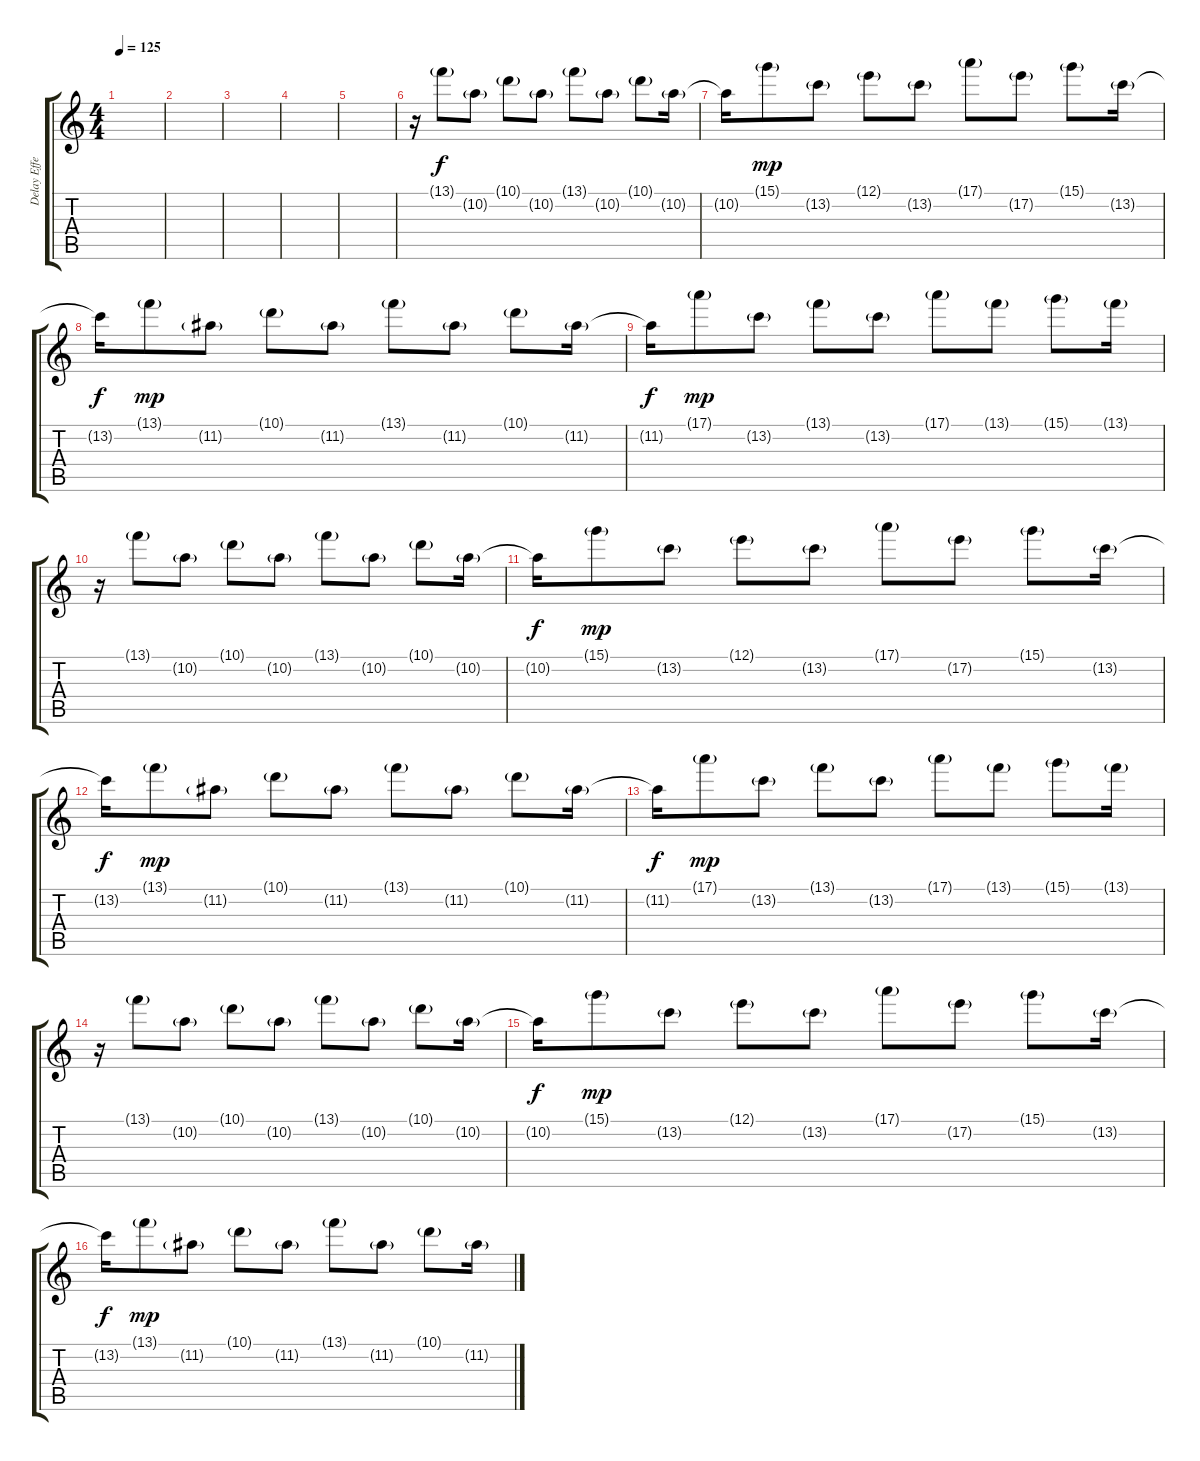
\track ("Delay Effect" "Delay Effe") {instrument overdrivenguitar}
\staff {score tabs}
\tuning (E4 B3 G3 D3 A2 E2) {hide}
\ts (4 4)
\tempo 125
\clef g2
\ks c
|
|
|
|
|
r.16 13.1{g}.8 10.2{g}.8 10.1{g}.8 10.2{g}.8 13.1{g}.8 10.2{g}.8 10.1{g}.8 10.2{g}.16 |
10.2{t}.16{dy f} 15.1{g}.8{dy mp} 13.2{g}.8 12.1{g}.8 13.2{g}.8 17.1{g}.8 17.2{g}.8 15.1{g}.8 13.2{g}.16 |
13.2{t}.16{dy f} 13.1{g}.8{dy mp} 11.2{g}.8 10.1{g}.8 11.2{g}.8 13.1{g}.8 11.2{g}.8 10.1{g}.8 11.2{g}.16 |
11.2{t}.16{dy f} 17.1{g}.8{dy mp} 13.2{g}.8 13.1{g}.8 13.2{g}.8 17.1{g}.8 13.1{g}.8 15.1{g}.8 13.1{g}.16 |
r.16 13.1{g}.8 10.2{g}.8 10.1{g}.8 10.2{g}.8 13.1{g}.8 10.2{g}.8 10.1{g}.8 10.2{g}.16 |
10.2{t}.16{dy f} 15.1{g}.8{dy mp} 13.2{g}.8 12.1{g}.8 13.2{g}.8 17.1{g}.8 17.2{g}.8 15.1{g}.8 13.2{g}.16 |
13.2{t}.16{dy f} 13.1{g}.8{dy mp} 11.2{g}.8 10.1{g}.8 11.2{g}.8 13.1{g}.8 11.2{g}.8 10.1{g}.8 11.2{g}.16 |
11.2{t}.16{dy f} 17.1{g}.8{dy mp} 13.2{g}.8 13.1{g}.8 13.2{g}.8 17.1{g}.8 13.1{g}.8 15.1{g}.8 13.1{g}.16 |
r.16 13.1{g}.8 10.2{g}.8 10.1{g}.8 10.2{g}.8 13.1{g}.8 10.2{g}.8 10.1{g}.8 10.2{g}.16 |
10.2{t}.16{dy f} 15.1{g}.8{dy mp} 13.2{g}.8 12.1{g}.8 13.2{g}.8 17.1{g}.8 17.2{g}.8 15.1{g}.8 13.2{g}.16 |
13.2{t}.16{dy f} 13.1{g}.8{dy mp} 11.2{g}.8 10.1{g}.8 11.2{g}.8 13.1{g}.8 11.2{g}.8 10.1{g}.8 11.2{g}.16
